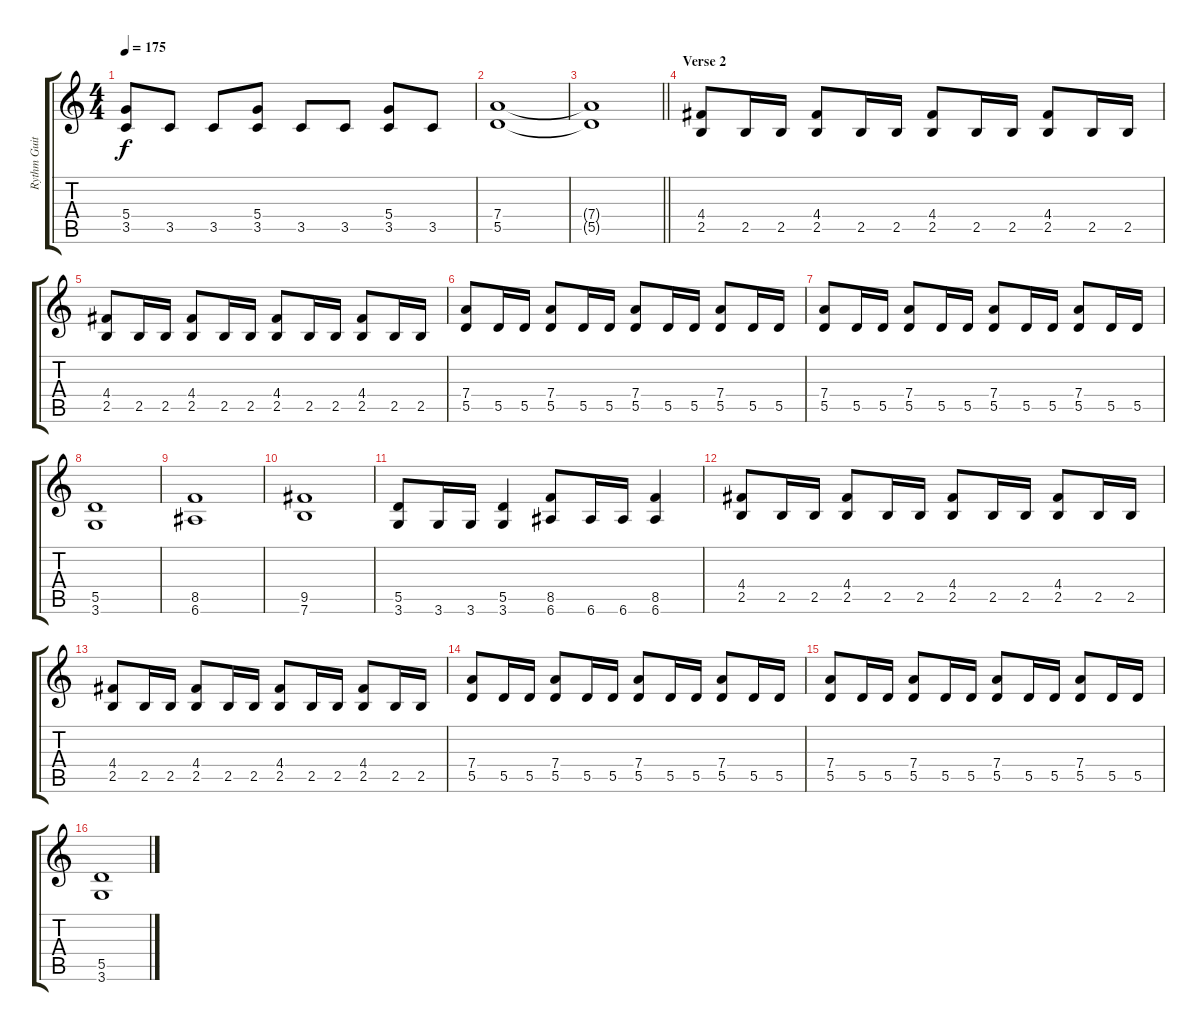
\track ("Rythm Guitar" "Rythm Guit") {instrument distortionguitar}
\staff {score tabs}
\tuning (E4 B3 G3 D3 A2 E2) {hide}
\ts (4 4)
\tempo 175
\clef g2
\ks c
(5.4 3.5).8{dy f} 3.5.8 3.5.8 (5.4 3.5).8 3.5.8 3.5.8 (5.4 3.5).8 3.5.8 |
(7.4 5.5).1 |
\barLineRight lightlight
(7.4{t} 5.5{t}).1 |
\section ("" "Verse 2")
(4.4 2.5).8 2.5.16 2.5.16 (4.4 2.5).8 2.5.16 2.5.16 (4.4 2.5).8 2.5.16 2.5.16 (4.4 2.5).8 2.5.16 2.5.16 |
(4.4 2.5).8 2.5.16 2.5.16 (4.4 2.5).8 2.5.16 2.5.16 (4.4 2.5).8 2.5.16 2.5.16 (4.4 2.5).8 2.5.16 2.5.16 |
(7.4 5.5).8 5.5.16 5.5.16 (7.4 5.5).8 5.5.16 5.5.16 (7.4 5.5).8 5.5.16 5.5.16 (7.4 5.5).8 5.5.16 5.5.16 |
(7.4 5.5).8 5.5.16 5.5.16 (7.4 5.5).8 5.5.16 5.5.16 (7.4 5.5).8 5.5.16 5.5.16 (7.4 5.5).8 5.5.16 5.5.16 |
(5.5 3.6).1 |
(8.5 6.6).1 |
(9.5 7.6).1 |
(5.5 3.6).8 3.6.16 3.6.16 (5.5 3.6).4 (8.5 6.6).8 6.6.16 6.6.16 (8.5 6.6).4 |
(4.4 2.5).8 2.5.16 2.5.16 (4.4 2.5).8 2.5.16 2.5.16 (4.4 2.5).8 2.5.16 2.5.16 (4.4 2.5).8 2.5.16 2.5.16 |
(4.4 2.5).8 2.5.16 2.5.16 (4.4 2.5).8 2.5.16 2.5.16 (4.4 2.5).8 2.5.16 2.5.16 (4.4 2.5).8 2.5.16 2.5.16 |
(7.4 5.5).8 5.5.16 5.5.16 (7.4 5.5).8 5.5.16 5.5.16 (7.4 5.5).8 5.5.16 5.5.16 (7.4 5.5).8 5.5.16 5.5.16 |
(7.4 5.5).8 5.5.16 5.5.16 (7.4 5.5).8 5.5.16 5.5.16 (7.4 5.5).8 5.5.16 5.5.16 (7.4 5.5).8 5.5.16 5.5.16 |
(5.5 3.6).1
